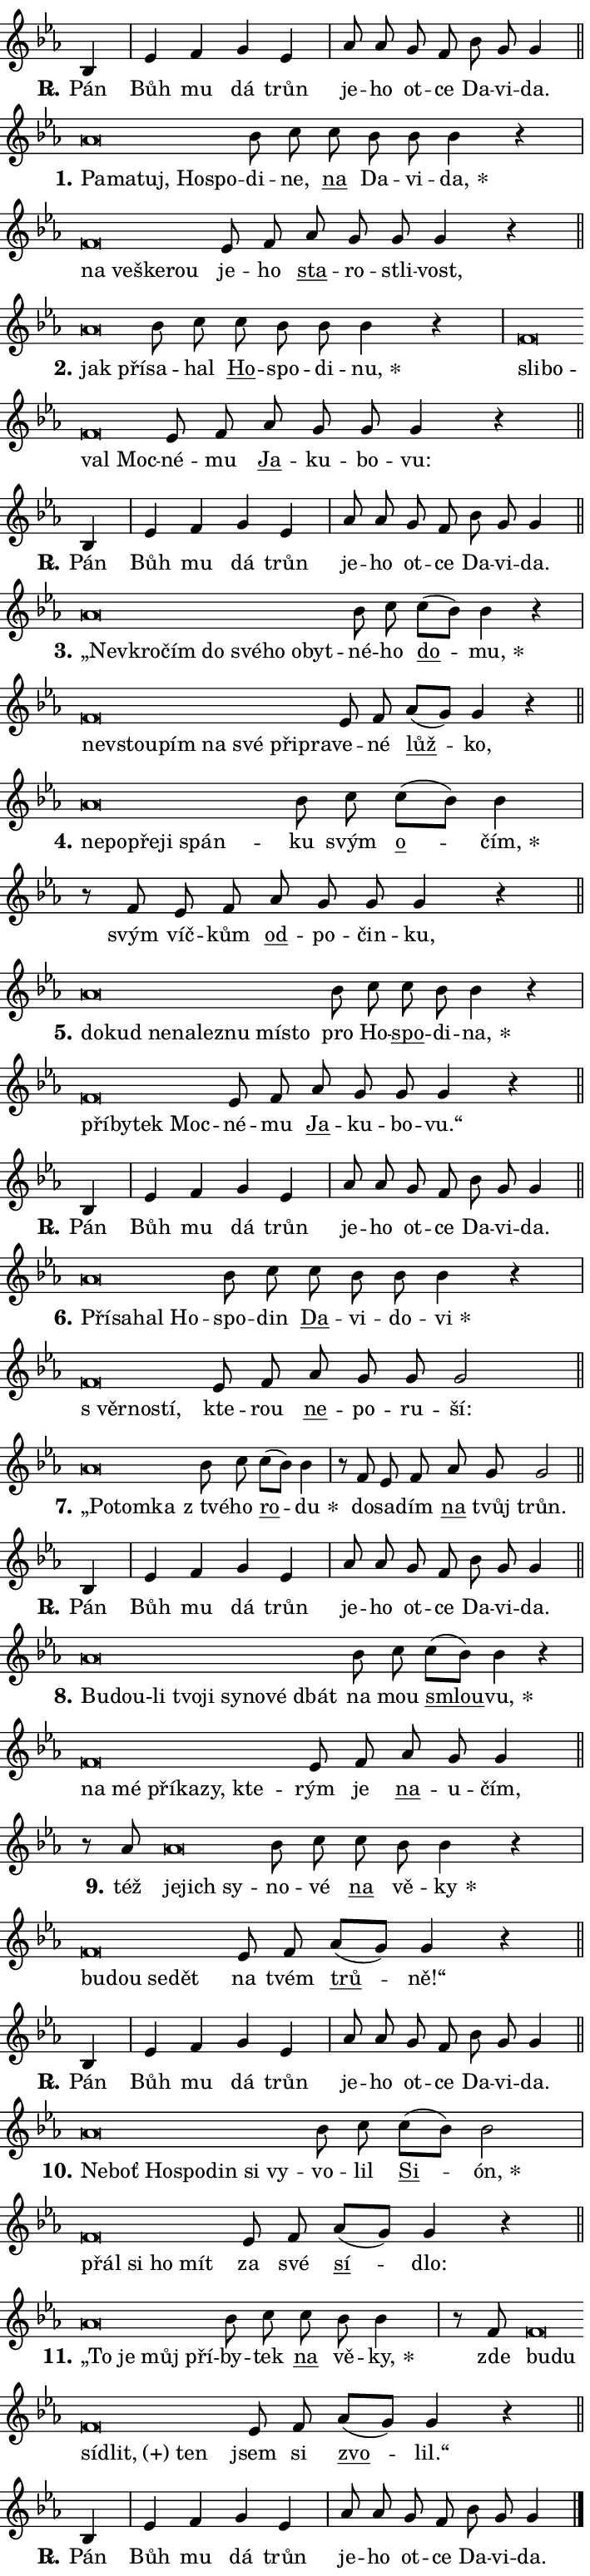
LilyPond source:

\version "2.24.0"
\header { tagline = "" }
\paper {
  indent = 0\cm
  top-margin = 0\cm
  right-margin = 0.13\cm % to fit lyric hyphens
  bottom-margin = 0\cm
  left-margin = 0\cm
  paper-width = 12\cm
  page-breaking = #ly:one-page-breaking
  system-system-spacing.basic-distance = #11
  score-system-spacing.basic-distance = #11
  ragged-last = ##f
}


%% Author: Thomas Morley
%% https://lists.gnu.org/archive/html/lilypond-user/2020-05/msg00002.html
#(define (line-position grob)
"Returns position of @var[grob} in current system:
   @code{'start}, if at first time-step
   @code{'end}, if at last time-step
   @code{'middle} otherwise
"
  (let* ((col (ly:item-get-column grob))
         (ln (ly:grob-object col 'left-neighbor))
         (rn (ly:grob-object col 'right-neighbor))
         (col-to-check-left (if (ly:grob? ln) ln col))
         (col-to-check-right (if (ly:grob? rn) rn col))
         (break-dir-left
           (and
             (ly:grob-property col-to-check-left 'non-musical #f)
             (ly:item-break-dir col-to-check-left)))
         (break-dir-right
           (and
             (ly:grob-property col-to-check-right 'non-musical #f)
             (ly:item-break-dir col-to-check-right))))
        (cond ((eqv? 1 break-dir-left) 'start)
              ((eqv? -1 break-dir-right) 'end)
              (else 'middle))))

#(define (tranparent-at-line-position vctor)
  (lambda (grob)
  "Relying on @code{line-position} select the relevant enry from @var{vctor}.
Used to determine transparency,"
    (case (line-position grob)
      ((end) (not (vector-ref vctor 0)))
      ((middle) (not (vector-ref vctor 1)))
      ((start) (not (vector-ref vctor 2))))))

noteHeadBreakVisibility =
#(define-music-function (break-visibility)(vector?)
"Makes @code{NoteHead}s transparent relying on @var{break-visibility}"
#{
  \override NoteHead.transparent =
    #(tranparent-at-line-position break-visibility)
#})

#(define delete-ledgers-for-transparent-note-heads
  (lambda (grob)
    "Reads whether a @code{NoteHead} is transparent.
If so this @code{NoteHead} is removed from @code{'note-heads} from
@var{grob}, which is supposed to be @code{LedgerLineSpanner}.
As a result ledgers are not printed for this @code{NoteHead}"
    (let* ((nhds-array (ly:grob-object grob 'note-heads))
           (nhds-list
             (if (ly:grob-array? nhds-array)
                 (ly:grob-array->list nhds-array)
                 '()))
           ;; Relies on the transparent-property being done before
           ;; Staff.LedgerLineSpanner.after-line-breaking is executed.
           ;; This is fragile ...
           (to-keep
             (remove
               (lambda (nhd)
                 (ly:grob-property nhd 'transparent #f))
               nhds-list)))
      ;; TODO find a better method to iterate over grob-arrays, similiar
      ;; to filter/remove etc for lists
      ;; For now rebuilt from scratch
      (set! (ly:grob-object grob 'note-heads)  '())
      (for-each
        (lambda (nhd)
          (ly:pointer-group-interface::add-grob grob 'note-heads nhd))
        to-keep))))

squashNotes = {
  \override NoteHead.X-extent = #'(-0.2 . 0.2)
  \override NoteHead.Y-extent = #'(-0.75 . 0)
  \override NoteHead.stencil =
    #(lambda (grob)
       (let ((pos (ly:grob-property grob 'staff-position)))
         (begin
           (if (< pos -7) (display "ERROR: Lower brevis then expected\n") (display ""))
           (if (<= pos -6) ly:text-interface::print ly:note-head::print))))
}
unSquashNotes = {
  \revert NoteHead.X-extent
  \revert NoteHead.Y-extent
  \revert NoteHead.stencil
}

hideNotes = \noteHeadBreakVisibility #begin-of-line-visible
unHideNotes = \noteHeadBreakVisibility #all-visible

% work-around for resetting accidentals
% https://lilypond.org/doc/v2.23/Documentation/notation/displaying-rhythms#unmetered-music
cadenzaMeasure = {
  \cadenzaOff
  \partial 1024 s1024
  \cadenzaOn
}

#(define-markup-command (accent layout props text) (markup?)
  "Underline accented syllable"
  (interpret-markup layout props
    #{\markup \override #'(offset . 4.3) \underline { #text }#}))

responsum = \markup \concat {
  "R" \hspace #-1.05 \path #0.1 #'((moveto 0 0.07) (lineto 0.9 0.8)) \hspace #0.05 "."
}

spaceSize = #0.6828661417322834 % exact space size for TeX Gyre Schola

\layout {
  \context {
    \Staff
    \remove "Time_signature_engraver"
    \override LedgerLineSpanner.after-line-breaking = #delete-ledgers-for-transparent-note-heads
  }
  \context {
    \Lyrics {
      \override LyricSpace.minimum-distance = \spaceSize
      \override LyricText.font-name = #"TeX Gyre Schola"
      \override LyricText.font-size = 1
      \override StanzaNumber.font-name = #"TeX Gyre Schola Bold"
      \override StanzaNumber.font-size = 1
    }
  }
  \context {
    \Score 
    \override NoteHead.text =
      #(lambda (grob) 
        (let ((pos (ly:grob-property grob 'staff-position)))
          #{\markup {
            \combine
              \halign #-0.55 \raise #(if (= pos -6) 0 0.5) \override #'(thickness . 2) \draw-line #'(3.2 . 0)
              \musicglyph "noteheads.sM1"
          }#}))
  }
}

% magnetic-lyrics.ily
%
%   written by
%     Jean Abou Samra <jean@abou-samra.fr>
%     Werner Lemberg <wl@gnu.org>
%
%   adapted by
%     Jiri Hon <jiri.hon@gmail.com>
%
% Version 2022-Apr-15

% https://www.mail-archive.com/lilypond-user@gnu.org/msg149350.html

#(define (Left_hyphen_pointer_engraver context)
   "Collect syllable-hyphen-syllable occurrences in lyrics and store
them in properties.  This engraver only looks to the left.  For
example, if the lyrics input is @code{foo -- bar}, it does the
following.

@itemize @bullet
@item
Set the @code{text} property of the @code{LyricHyphen} grob between
@q{foo} and @q{bar} to @code{foo}.

@item
Set the @code{left-hyphen} property of the @code{LyricText} grob with
text @q{foo} to the @code{LyricHyphen} grob between @q{foo} and
@q{bar}.
@end itemize

Use this auxiliary engraver in combination with the
@code{lyric-@/text::@/apply-@/magnetic-@/offset!} hook."
   (let ((hyphen #f)
         (text #f))
     (make-engraver
      (acknowledgers
       ((lyric-syllable-interface engraver grob source-engraver)
        (set! text grob)))
      (end-acknowledgers
       ((lyric-hyphen-interface engraver grob source-engraver)
        ;(when (not (grob::has-interface grob 'lyric-space-interface))
          (set! hyphen grob)));)
      ((stop-translation-timestep engraver)
       (when (and text hyphen)
         (ly:grob-set-object! text 'left-hyphen hyphen))
       (set! text #f)
       (set! hyphen #f)))))

#(define (lyric-text::apply-magnetic-offset! grob)
   "If the space between two syllables is less than the value in
property @code{LyricText@/.details@/.squash-threshold}, move the right
syllable to the left so that it gets concatenated with the left
syllable.

Use this function as a hook for
@code{LyricText@/.after-@/line-@/breaking} if the
@code{Left_@/hyphen_@/pointer_@/engraver} is active."
   (let ((hyphen (ly:grob-object grob 'left-hyphen #f)))
     (when hyphen
       (let ((left-text (ly:spanner-bound hyphen LEFT)))
         (when (grob::has-interface left-text 'lyric-syllable-interface)
           (let* ((common (ly:grob-common-refpoint grob left-text X))
                  (this-x-ext (ly:grob-extent grob common X))
                  (left-x-ext
                   (begin
                     ;; Trigger magnetism for left-text.
                     (ly:grob-property left-text 'after-line-breaking)
                     (ly:grob-extent left-text common X)))
                  ;; `delta` is the gap width between two syllables.
                  (delta (- (interval-start this-x-ext)
                            (interval-end left-x-ext)))
                  (details (ly:grob-property grob 'details))
                  (threshold (assoc-get 'squash-threshold details 0.2)))
             (when (< delta threshold)
               (let* (;; We have to manipulate the input text so that
                      ;; ligatures crossing syllable boundaries are not
                      ;; disabled.  For languages based on the Latin
                      ;; script this is essentially a beautification.
                      ;; However, for non-Western scripts it can be a
                      ;; necessity.
                      (lt (ly:grob-property left-text 'text))
                      (rt (ly:grob-property grob 'text))
                      (is-space (grob::has-interface hyphen 'lyric-space-interface))
                      (space (if is-space " " ""))
                      (extra-delta (if is-space spaceSize 0))
                      ;; Append new syllable.
                      (ltrt-space (if (and (string? lt) (string? rt))
                                (string-append lt space rt)
                                (make-concat-markup (list lt space rt))))
                      ;; Right-align `ltrt` to the right side.
                      (ltrt-space-markup (grob-interpret-markup
                               grob
                               (make-translate-markup
                                (cons (interval-length this-x-ext) 0)
                                (make-right-align-markup ltrt-space)))))
                 (begin
                   ;; Don't print `left-text`.
                   (ly:grob-set-property! left-text 'stencil #f)
                   ;; Set text and stencil (which holds all collected
                   ;; syllables so far) and shift it to the left.
                   (ly:grob-set-property! grob 'text ltrt-space)
                   (ly:grob-set-property! grob 'stencil ltrt-space-markup)
                   (ly:grob-translate-axis! grob (- (- delta extra-delta)) X))))))))))


#(define (lyric-hyphen::displace-bounds-first grob)
   ;; Make very sure this callback isn't triggered too early.
   (let ((left (ly:spanner-bound grob LEFT))
         (right (ly:spanner-bound grob RIGHT)))
     (ly:grob-property left 'after-line-breaking)
     (ly:grob-property right 'after-line-breaking)
     (ly:lyric-hyphen::print grob)))

squashThreshold = #0.4

\layout {
  \context {
    \Lyrics
    \consists #Left_hyphen_pointer_engraver
    \override LyricText.after-line-breaking =
      #lyric-text::apply-magnetic-offset!
    \override LyricHyphen.stencil = #lyric-hyphen::displace-bounds-first
    \override LyricText.details.squash-threshold = \squashThreshold
    \override LyricHyphen.minimum-distance = 0
    \override LyricHyphen.minimum-length = \squashThreshold
  }
}

squashText = \override LyricText.details.squash-threshold = 9999
unSquashText = \override LyricText.details.squash-threshold = \squashThreshold

leftText = \override LyricText.self-alignment-X = #LEFT
unLeftText = \revert LyricText.self-alignment-X

starOffset = #(lambda (grob) 
                (let ((x_offset (ly:self-alignment-interface::aligned-on-x-parent grob)))
                  (if (= x_offset 0) 0 (+ x_offset 1.2))))

star = #(define-music-function (syllable)(string?)
"Append star separator at the end of a syllable"
#{
  \once \override LyricText.X-offset = #starOffset
  \lyricmode { \markup {
    #syllable
    \override #'((font-name . "TeX Gyre Schola Bold")) \hspace #0.2 \lower #0.65 \larger "*"
  } }
#})

starAccent = #(define-music-function (syllable)(string?)
"Append star separator at the end of a syllable and make accent"
#{
  \once \override LyricText.X-offset = #starOffset
  \lyricmode { \markup {
    \accent #syllable
    \override #'((font-name . "TeX Gyre Schola Bold")) \hspace #0.2 \lower #0.65 \larger "*"
  } }
#})

breath = #(define-music-function (syllable)(string?)
"Append breathing indicator at the end of a syllable"
#{
  \lyricmode { \markup { #syllable "+" } }
#})

optionalBreath = #(define-music-function (syllable)(string?)
"Append optional breathing indicator at the end of a syllable"
#{
  \lyricmode { \markup { #syllable "(+)" } }
#})


\score {
    <<
        \new Voice = "melody" { \cadenzaOn \key es \major \relative { bes4 \cadenzaMeasure \bar "|" es f g es \cadenzaMeasure \bar "|" as8 as g f bes g g4 \cadenzaMeasure \bar "||" \break } }
        \new Lyrics \lyricsto "melody" { \lyricmode { \set stanza = \responsum
Pán Bůh mu dá trůn je -- ho ot -- ce Da -- vi -- da. } }
    >>
    \layout {}
}

\score {
    <<
        \new Voice = "melody" { \cadenzaOn \key es \major \relative { \squashNotes as'\breve*1/16 \hideNotes \breve*1/16 \bar "" \breve*1/16 \bar "" \breve*1/16 \breve*1/16 \bar "" \unHideNotes \unSquashNotes bes8 c \bar "" c bes bes bes4 r \cadenzaMeasure \bar "|" \squashNotes f\breve*1/16 \hideNotes \breve*1/16 \bar "" \breve*1/16 \breve*1/16 \bar "" \unHideNotes \unSquashNotes es8 f \bar "" as g g g4 r \cadenzaMeasure \bar "||" \break } }
        \new Lyrics \lyricsto "melody" { \lyricmode { \set stanza = "1."
\leftText Pa -- \squashText ma -- tuj, Ho -- spo -- \unLeftText \unSquashText di -- ne, \markup \accent na Da -- vi -- \star da, \leftText na \squashText ve -- ške -- rou \unLeftText \unSquashText je -- ho \markup \accent sta -- ro -- stli -- vost, } }
    >>
    \layout {}
}

\score {
    <<
        \new Voice = "melody" { \cadenzaOn \key es \major \relative { \squashNotes as'\breve*1/16 \hideNotes \breve*1/16 \bar "" \unHideNotes \unSquashNotes bes8 c \bar "" c bes bes bes4 r \cadenzaMeasure \bar "|" \squashNotes f\breve*1/16 \hideNotes \breve*1/16 \bar "" \breve*1/16 \breve*1/16 \bar "" \unHideNotes \unSquashNotes es8 f \bar "" as g g g4 r \cadenzaMeasure \bar "||" \break } }
        \new Lyrics \lyricsto "melody" { \lyricmode { \set stanza = "2."
\leftText jak \squashText pří -- \unLeftText \unSquashText sa -- hal \markup \accent Ho -- spo -- di -- \star nu, \leftText sli -- \squashText bo -- val Moc -- \unLeftText \unSquashText né -- mu \markup \accent Ja -- ku -- bo -- vu: } }
    >>
    \layout {}
}

\score {
    <<
        \new Voice = "melody" { \cadenzaOn \key es \major \relative { bes4 \cadenzaMeasure \bar "|" es f g es \cadenzaMeasure \bar "|" as8 as g f bes g g4 \cadenzaMeasure \bar "||" \break } }
        \new Lyrics \lyricsto "melody" { \lyricmode { \set stanza = \responsum
Pán Bůh mu dá trůn je -- ho ot -- ce Da -- vi -- da. } }
    >>
    \layout {}
}

\score {
    <<
        \new Voice = "melody" { \cadenzaOn \key es \major \relative { \squashNotes as'\breve*1/16 \hideNotes \breve*1/16 \bar "" \breve*1/16 \bar "" \breve*1/16 \bar "" \breve*1/16 \bar "" \breve*1/16 \bar "" \breve*1/16 \breve*1/16 \bar "" \unHideNotes \unSquashNotes bes8 c \bar "" c[( bes)] bes4 r \cadenzaMeasure \bar "|" \squashNotes f\breve*1/16 \hideNotes \breve*1/16 \bar "" \breve*1/16 \bar "" \breve*1/16 \bar "" \breve*1/16 \bar "" \breve*1/16 \breve*1/16 \bar "" \unHideNotes \unSquashNotes es8 f \bar "" as[( g)] g4 r \cadenzaMeasure \bar "||" \break } }
        \new Lyrics \lyricsto "melody" { \lyricmode { \set stanza = "3."
\leftText „Ne -- \squashText vkro -- čím do své -- ho o -- byt -- \unLeftText \unSquashText né -- ho \markup \accent do -- \star mu, \leftText ne -- \squashText vstou -- pím na své při -- pra -- \unLeftText \unSquashText ve -- né \markup \accent lůž -- ko, } }
    >>
    \layout {}
}

\score {
    <<
        \new Voice = "melody" { \cadenzaOn \key es \major \relative { \squashNotes as'\breve*1/16 \hideNotes \breve*1/16 \bar "" \breve*1/16 \bar "" \breve*1/16 \breve*1/16 \bar "" \unHideNotes \unSquashNotes bes8 c \bar "" c[( bes)] bes4 \cadenzaMeasure \bar "|" r8 f8 es8 f \bar "" as g g g4 r \cadenzaMeasure \bar "||" \break } }
        \new Lyrics \lyricsto "melody" { \lyricmode { \set stanza = "4."
\leftText ne -- \squashText po -- pře -- ji spán -- \unLeftText \unSquashText ku svým \markup \accent o -- \star čím, svým víč -- kům \markup \accent od -- po -- čin -- ku, } }
    >>
    \layout {}
}

\score {
    <<
        \new Voice = "melody" { \cadenzaOn \key es \major \relative { \squashNotes as'\breve*1/16 \hideNotes \breve*1/16 \bar "" \breve*1/16 \bar "" \breve*1/16 \bar "" \breve*1/16 \bar "" \breve*1/16 \bar "" \breve*1/16 \breve*1/16 \bar "" \unHideNotes \unSquashNotes bes8 c \bar "" c bes bes4 r \cadenzaMeasure \bar "|" \squashNotes f\breve*1/16 \hideNotes \breve*1/16 \bar "" \breve*1/16 \breve*1/16 \bar "" \unHideNotes \unSquashNotes es8 f \bar "" as g g g4 r \cadenzaMeasure \bar "||" \break } }
        \new Lyrics \lyricsto "melody" { \lyricmode { \set stanza = "5."
\leftText do -- \squashText kud ne -- na -- lez -- nu mí -- sto \unLeftText \unSquashText pro Ho -- \markup \accent spo -- di -- \star na, \leftText pří -- \squashText by -- tek Moc -- \unLeftText \unSquashText né -- mu \markup \accent Ja -- ku -- bo -- vu.“ } }
    >>
    \layout {}
}

\score {
    <<
        \new Voice = "melody" { \cadenzaOn \key es \major \relative { bes4 \cadenzaMeasure \bar "|" es f g es \cadenzaMeasure \bar "|" as8 as g f bes g g4 \cadenzaMeasure \bar "||" \break } }
        \new Lyrics \lyricsto "melody" { \lyricmode { \set stanza = \responsum
Pán Bůh mu dá trůn je -- ho ot -- ce Da -- vi -- da. } }
    >>
    \layout {}
}

\score {
    <<
        \new Voice = "melody" { \cadenzaOn \key es \major \relative { \squashNotes as'\breve*1/16 \hideNotes \breve*1/16 \bar "" \breve*1/16 \breve*1/16 \bar "" \unHideNotes \unSquashNotes bes8 c \bar "" c bes bes bes4 r \cadenzaMeasure \bar "|" \squashNotes f\breve*1/16 \hideNotes \breve*1/16 \breve*1/16 \bar "" \unHideNotes \unSquashNotes es8 f \bar "" as g g g2 \cadenzaMeasure \bar "||" \break } }
        \new Lyrics \lyricsto "melody" { \lyricmode { \set stanza = "6."
\leftText Pří -- \squashText sa -- hal Ho -- \unLeftText \unSquashText spo -- din \markup \accent Da -- vi -- do -- \star vi \leftText "s věr" -- \squashText no -- stí, \unLeftText \unSquashText kte -- rou \markup \accent ne -- po -- ru -- ší: } }
    >>
    \layout {}
}

\score {
    <<
        \new Voice = "melody" { \cadenzaOn \key es \major \relative { \squashNotes as'\breve*1/16 \hideNotes \breve*1/16 \breve*1/16 \bar "" \unHideNotes \unSquashNotes bes8 c \bar "" c[( bes)] bes4 \cadenzaMeasure \bar "|" r8 f es8 f \bar "" as g g2 \cadenzaMeasure \bar "||" \break } }
        \new Lyrics \lyricsto "melody" { \lyricmode { \set stanza = "7."
\leftText „Po -- \squashText tom -- ka \unLeftText \unSquashText "z tvé" -- ho \markup \accent ro -- \star du do -- sa -- dím \markup \accent na tvůj trůn. } }
    >>
    \layout {}
}

\score {
    <<
        \new Voice = "melody" { \cadenzaOn \key es \major \relative { bes4 \cadenzaMeasure \bar "|" es f g es \cadenzaMeasure \bar "|" as8 as g f bes g g4 \cadenzaMeasure \bar "||" \break } }
        \new Lyrics \lyricsto "melody" { \lyricmode { \set stanza = \responsum
Pán Bůh mu dá trůn je -- ho ot -- ce Da -- vi -- da. } }
    >>
    \layout {}
}

\score {
    <<
        \new Voice = "melody" { \cadenzaOn \key es \major \relative { \squashNotes as'\breve*1/16 \hideNotes \breve*1/16 \bar "" \breve*1/16 \bar "" \breve*1/16 \bar "" \breve*1/16 \bar "" \breve*1/16 \bar "" \breve*1/16 \breve*1/16 \bar "" \unHideNotes \unSquashNotes bes8 c \bar "" c[( bes)] bes4 r \cadenzaMeasure \bar "|" \squashNotes f\breve*1/16 \hideNotes \breve*1/16 \bar "" \breve*1/16 \bar "" \breve*1/16 \bar "" \breve*1/16 \breve*1/16 \bar "" \unHideNotes \unSquashNotes es8 f \bar "" as g g4 \cadenzaMeasure \bar "||" \break } }
        \new Lyrics \lyricsto "melody" { \lyricmode { \set stanza = "8."
\leftText Bu -- \squashText dou-li tvo -- ji sy -- no -- vé dbát \unLeftText \unSquashText na mou \markup \accent smlou -- \star vu, \leftText na \squashText mé pří -- ka -- zy, kte -- \unLeftText \unSquashText rým je \markup \accent na -- u -- čím, } }
    >>
    \layout {}
}

\score {
    <<
        \new Voice = "melody" { \cadenzaOn \key es \major \relative { r8 as'8 \squashNotes as\breve*1/16 \hideNotes \breve*1/16 \breve*1/16 \bar "" \unHideNotes \unSquashNotes bes8 c \bar "" c bes bes4 r \cadenzaMeasure \bar "|" \squashNotes f\breve*1/16 \hideNotes \breve*1/16 \bar "" \breve*1/16 \breve*1/16 \bar "" \unHideNotes \unSquashNotes es8 f \bar "" as[( g)] g4 r \cadenzaMeasure \bar "||" \break } }
        \new Lyrics \lyricsto "melody" { \lyricmode { \set stanza = "9."
též \leftText je -- \squashText jich sy -- \unLeftText \unSquashText no -- vé \markup \accent na vě -- \star ky \leftText bu -- \squashText dou se -- dět \unLeftText \unSquashText na tvém \markup \accent trů -- ně!“ } }
    >>
    \layout {}
}

\score {
    <<
        \new Voice = "melody" { \cadenzaOn \key es \major \relative { bes4 \cadenzaMeasure \bar "|" es f g es \cadenzaMeasure \bar "|" as8 as g f bes g g4 \cadenzaMeasure \bar "||" \break } }
        \new Lyrics \lyricsto "melody" { \lyricmode { \set stanza = \responsum
Pán Bůh mu dá trůn je -- ho ot -- ce Da -- vi -- da. } }
    >>
    \layout {}
}

\score {
    <<
        \new Voice = "melody" { \cadenzaOn \key es \major \relative { \squashNotes as'\breve*1/16 \hideNotes \breve*1/16 \bar "" \breve*1/16 \bar "" \breve*1/16 \bar "" \breve*1/16 \bar "" \breve*1/16 \breve*1/16 \bar "" \unHideNotes \unSquashNotes bes8 c \bar "" c[( bes)] bes2 \cadenzaMeasure \bar "|" \squashNotes f\breve*1/16 \hideNotes \breve*1/16 \bar "" \breve*1/16 \breve*1/16 \bar "" \unHideNotes \unSquashNotes es8 f \bar "" as[( g)] g4 r \cadenzaMeasure \bar "||" \break } }
        \new Lyrics \lyricsto "melody" { \lyricmode { \set stanza = "10."
\leftText Ne -- \squashText boť Ho -- spo -- din si vy -- \unLeftText \unSquashText vo -- lil \markup \accent Si -- \star ón, \leftText přál \squashText si ho mít \unLeftText \unSquashText za své \markup \accent sí -- dlo: } }
    >>
    \layout {}
}

\score {
    <<
        \new Voice = "melody" { \cadenzaOn \key es \major \relative { \squashNotes as'\breve*1/16 \hideNotes \breve*1/16 \bar "" \breve*1/16 \breve*1/16 \bar "" \unHideNotes \unSquashNotes bes8 c \bar "" c bes bes4 \cadenzaMeasure \bar "|" r8 f8 \squashNotes f\breve*1/16 \hideNotes \breve*1/16 \bar "" \breve*1/16 \bar "" \breve*1/16 \breve*1/16 \bar "" \unHideNotes \unSquashNotes es8 f \bar "" as[( g)] g4 r \cadenzaMeasure \bar "||" \break } }
        \new Lyrics \lyricsto "melody" { \lyricmode { \set stanza = "11."
\leftText „To \squashText je můj pří -- \unLeftText \unSquashText by -- tek \markup \accent na vě -- \star ky, zde \leftText bu -- \squashText du sí -- \optionalBreath dlit, ten \unLeftText \unSquashText jsem si \markup \accent zvo -- lil.“ } }
    >>
    \layout {}
}

\score {
    <<
        \new Voice = "melody" { \cadenzaOn \key es \major \relative { bes4 \cadenzaMeasure \bar "|" es f g es \cadenzaMeasure \bar "|" as8 as g f bes g g4 \cadenzaMeasure \bar "||" \break } \bar "|." }
        \new Lyrics \lyricsto "melody" { \lyricmode { \set stanza = \responsum
Pán Bůh mu dá trůn je -- ho ot -- ce Da -- vi -- da. } }
    >>
    \layout {}
}
